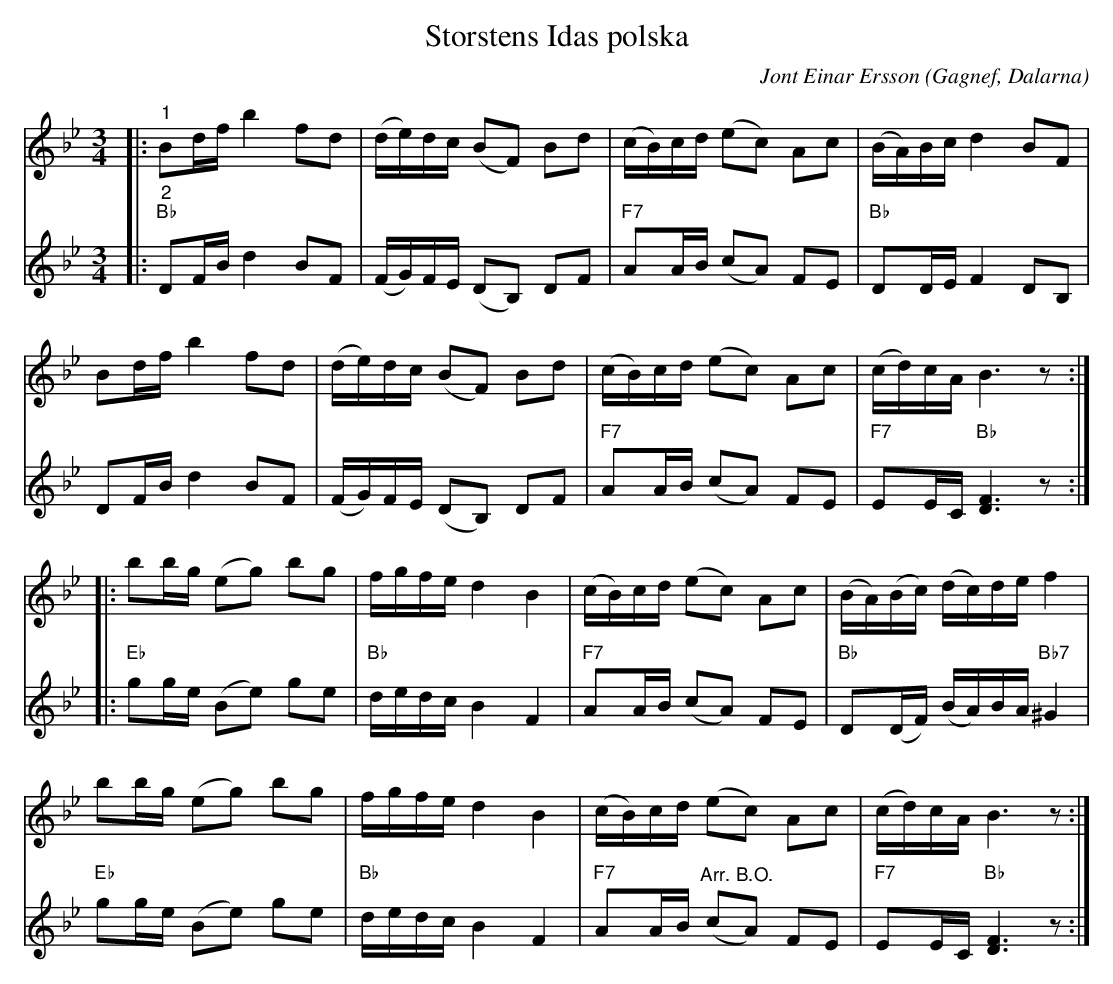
X:1
T:Storstens Idas polska
C:Jont Einar Ersson
O:Gagnef, Dalarna
L:1/16
M:3/4
K:Bb
V:1
|:"^1" B2df b4 f2d2 | (de)dc (B2F2) B2d2 | (cB)cd (e2c2) A2c2 | (BA)Bc d4 B2F2 |
B2df b4 f2d2 | (de)dc (B2F2) B2d2 | (cB)cd (e2c2) A2c2 | (cd)cA B6 z2 ::
b2bg (e2g2) b2g2 | fgfe d4 B4 | (cB)cd (e2c2) A2c2 | (BA)(Bc) (dc)de f4 |
b2bg (e2g2) b2g2 | fgfe d4 B4 | (cB)cd (e2c2) A2c2 | (cd)cA B6 z2 :|
V:2
|:"^2""Bb" D2FB d4 B2F2 | (FG)FE (D2B,2) D2F2 | "F7" A2AB (c2A2) F2E2 | "Bb" D2DE F4 D2B,2 |
D2FB d4 B2F2 | (FG)FE (D2B,2) D2F2 | "F7" A2AB (c2A2) F2E2 | "F7" E2EC "Bb" [DF]6 z2 ::
"Eb" g2ge (B2e2) g2e2 | "Bb" dedc B4 F4 |"F7" A2AB (c2A2) F2E2 |"Bb" D2(DF) (BA)BA"Bb7" ^G4 |
"Eb" g2ge (B2e2) g2e2 | "Bb" dedc B4 F4 |"F7" A2AB "^Arr. B.O."(c2A2) F2E2 |"F7" E2EC "Bb" [DF]6 z2 :|
